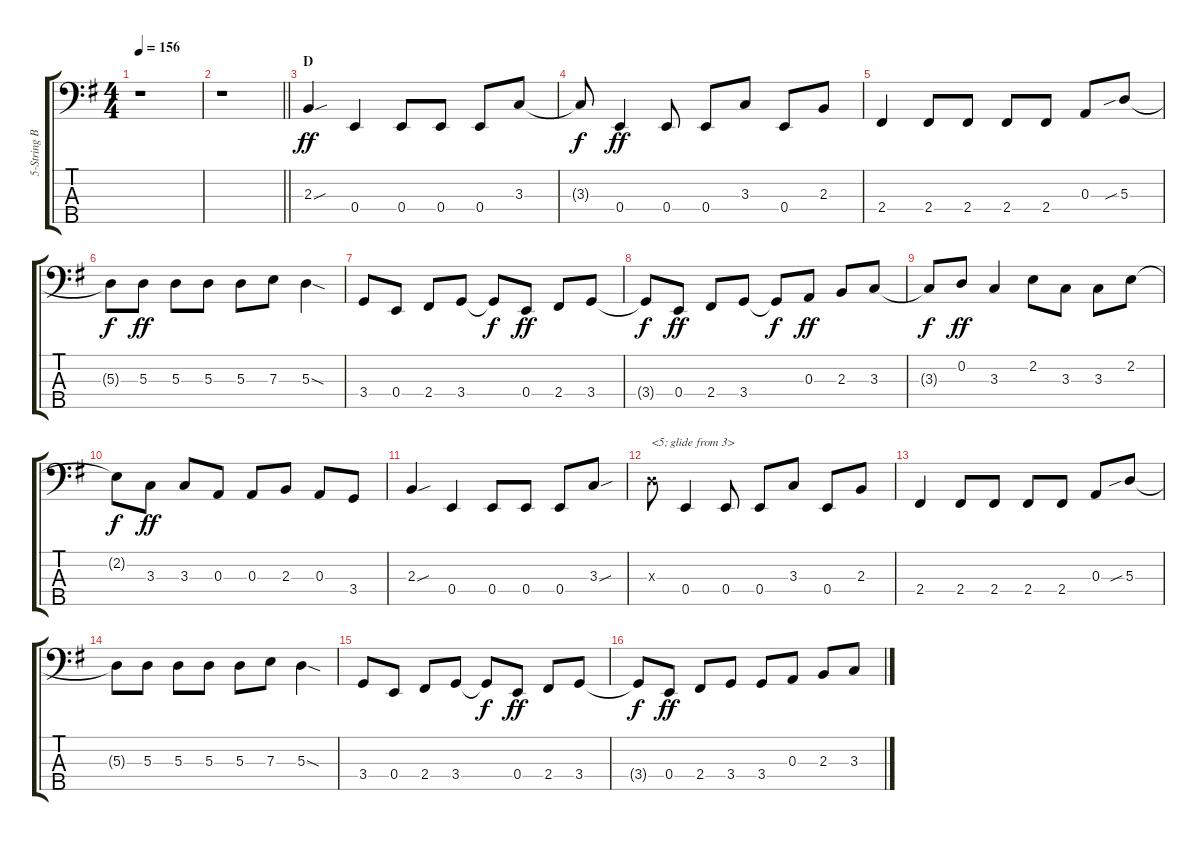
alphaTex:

\track ("5-String Bass" "5-String B") {instrument electricbasspick}
\staff {score tabs}
\tuning (G2 D2 A1 E1 B0) {hide}
\ts (4 4)
\tempo 156
\clef f4
\ks g
r.1{dy ff} |
\barLineRight lightlight
r.1 |
\section ("" "D")
2.3{sou}.4 0.4.4 0.4.8 0.4.8 0.4.8 3.3.8 |
3.3{t}.8{dy f} 0.4.4{dy ff} 0.4.8 0.4.8 3.3.8 0.4.8 2.3.8 |
2.4.4 2.4.8 2.4.8 2.4.8 2.4.8 0.3.8 5.3{sib}.8 |
5.3{t}.8{dy f} 5.3.8{dy ff} 5.3.8 5.3.8 5.3.8 7.3.8 5.3{sod}.4 |
3.4.8 0.4.8 2.4.8 3.4.8 3.4{t}.8{dy f} 0.4.8{dy ff} 2.4.8 3.4.8 |
3.4{t}.8{dy f} 0.4.8{dy ff} 2.4.8 3.4.8 3.4{t}.8{dy f} 0.3.8{dy ff} 2.3.8 3.3.8 |
3.3{t}.8{dy f} 0.2.8{dy ff} 3.3.4 2.2.8 3.3.8 3.3.8 2.2.8 |
2.2{t}.8{dy f} 3.3.8{dy ff} 3.3.8 0.3.8 0.3.8 2.3.8 0.3.8 3.4.8 |
2.3{sou}.4 0.4.4 0.4.8 0.4.8 0.4.8 3.3{sou}.8 |
5.3{x}.8{txt "<5; glide from 3>"} 0.4.4 0.4.8 0.4.8 3.3.8 0.4.8 2.3.8 |
2.4.4 2.4.8 2.4.8 2.4.8 2.4.8 0.3.8 5.3{sib}.8 |
5.3{t}.8 5.3.8 5.3.8 5.3.8 5.3.8 7.3.8 5.3{sod}.4 |
3.4.8 0.4.8 2.4.8 3.4.8 3.4{t}.8{dy f} 0.4.8{dy ff} 2.4.8 3.4.8 |
3.4{t}.8{dy f} 0.4.8{dy ff} 2.4.8 3.4.8 3.4.8 0.3.8 2.3.8 3.3.8
